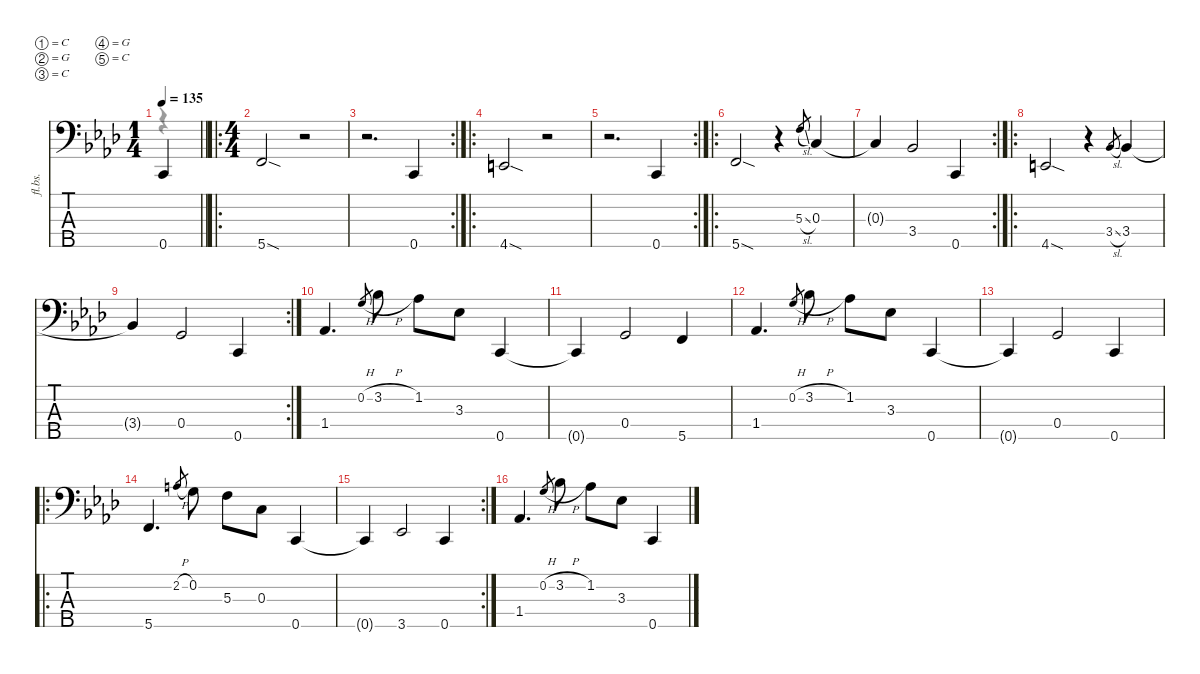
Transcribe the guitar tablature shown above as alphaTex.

\defaultSystemsLayout 4
\hideDynamics
\bracketExtendMode nobrackets
\otherSystemsTrackNameOrientation horizontal
\track ("Bass" "fl.bs.") {defaultSystemsLayout 8 instrument fretlessbass}
\staff {score tabs}
\tuning (C3 G2 C2 G1 C1)
\voice
\ts (1 4)
\beaming (8 2)
\tempo 135
\clef f4
\barLineRight lightlight
\ks ab
0.5{acc forcenatural}.4{dy f instrument fretlessbass beam Up} |
\ro
\ts (4 4)
\beaming (8 2 2 2 2)
5.5{sod acc forcenatural}.2{beam Up} r.2{beam Up} |
\rc 2
r.2{d beam Down} 0.5{acc forcenatural}.4{beam Up} |
\ro
4.5{sod acc forcenatural}.2{beam Up} r.2{beam Up} |
\rc 2
r.2{d beam Down} 0.5{acc forcenatural}.4{beam Up} |
\ro
5.5{sod acc forcenatural}.2{beam Up} r.4{beam Up} 5.3{sl acc forcenatural}.8{gr dy mf beam Up} 0.3{acc forcenatural}.4{dy f beam Up} |
\rc 2
0.3{t acc forcenatural}.4{beam Up} 3.4{acc b}.2{beam Up} 0.5{acc forcenatural}.4{beam Up} |
\ro
4.5{sod acc forcenatural}.2{beam Up} r.4{beam Up} 3.4{sl acc b}.8{gr dy mf beam Up} 3.4{acc b}.4{dy f beam Up} |
\rc 2
3.4{t acc b}.4{beam Up} 0.4{acc forcenatural}.2{beam Up} 0.5{acc forcenatural}.4{beam Up} |
1.4{acc b}.4{d beam Up} 0.2{h acc forcenatural}.8{gr dy mf beam Up} 3.2{h acc b}.8{dy f beam Down} 1.2{acc b}.8{beam Down} 3.3{acc b}.8{beam Down} 0.5{acc forcenatural}.4{beam Up} |
0.5{t acc forcenatural}.4{beam Up} 0.4{acc forcenatural}.2{beam Up} 5.5{acc forcenatural}.4{beam Up} |
1.4{acc b}.4{d beam Up} 0.2{h acc forcenatural}.8{gr dy mf beam Up} 3.2{h acc b}.8{dy f beam Down} 1.2{acc b}.8{beam Down} 3.3{acc b}.8{beam Down} 0.5{acc forcenatural}.4{beam Up} |
0.5{t acc forcenatural}.4{beam Up} 0.4{acc forcenatural}.2{beam Up} 0.5{acc forcenatural}.4{beam Up} |
\ro
5.5{acc forcenatural}.4{d beam Up} 2.2{h acc forcenatural}.8{gr dy mf beam Up} 0.2{acc forcenatural}.8{dy f beam Down} 5.3{acc forcenatural}.8{beam Down} 0.3{acc forcenatural}.8{beam Down} 0.5{acc forcenatural}.4{beam Up} |
\rc 2
0.5{t acc forcenatural}.4{beam Up} 3.5{acc b}.2{beam Up} 0.5{acc forcenatural}.4{beam Up} |
1.4{acc b}.4{d beam Up} 0.2{h acc forcenatural}.8{gr dy mf beam Up} 3.2{h acc b}.8{dy f beam Down} 1.2{acc b}.8{beam Down} 3.3{acc b}.8{beam Down} 0.5{acc forcenatural}.4{beam Up}
\voice
\clef f4
\ottava regular
\simile none
\barLineRight lightlight
\ks ab
r.4{dy mf beam Down} |
|
|
|
|
|
|
|
|
|
|
|
|
|
|
